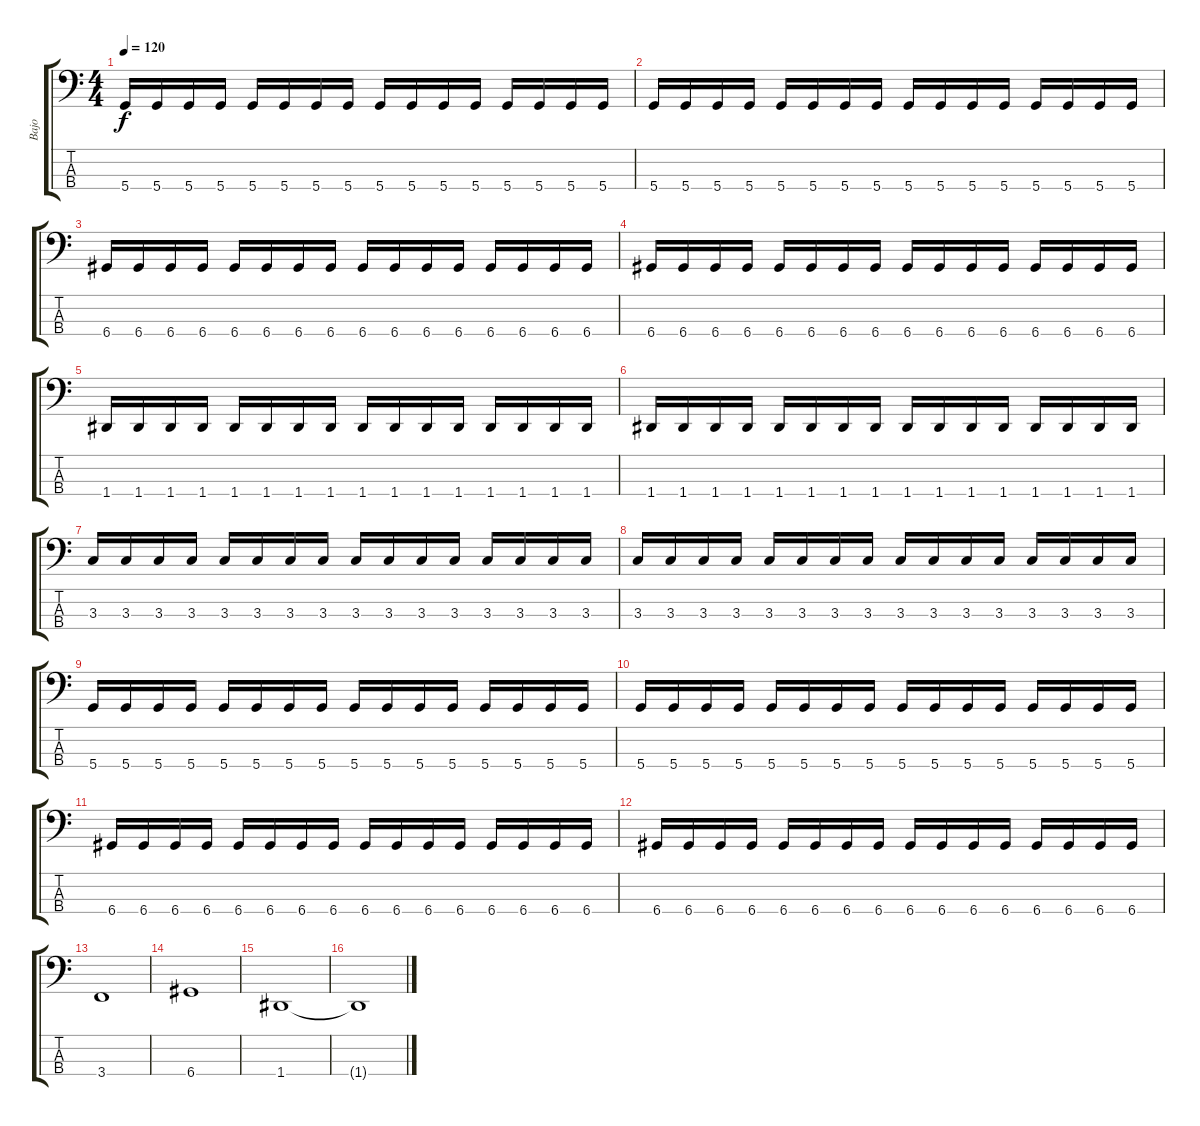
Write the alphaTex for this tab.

\track ("Bajo" "Bajo") {instrument electricbasspick}
\staff {score tabs}
\tuning (G2 D2 A1 D1) {hide}
\ts (4 4)
\tempo 120
\clef f4
\ks c
5.4.16{dy f} 5.4.16 5.4.16 5.4.16 5.4.16 5.4.16 5.4.16 5.4.16 5.4.16 5.4.16 5.4.16 5.4.16 5.4.16 5.4.16 5.4.16 5.4.16 |
5.4.16 5.4.16 5.4.16 5.4.16 5.4.16 5.4.16 5.4.16 5.4.16 5.4.16 5.4.16 5.4.16 5.4.16 5.4.16 5.4.16 5.4.16 5.4.16 |
6.4.16 6.4.16 6.4.16 6.4.16 6.4.16 6.4.16 6.4.16 6.4.16 6.4.16 6.4.16 6.4.16 6.4.16 6.4.16 6.4.16 6.4.16 6.4.16 |
6.4.16 6.4.16 6.4.16 6.4.16 6.4.16 6.4.16 6.4.16 6.4.16 6.4.16 6.4.16 6.4.16 6.4.16 6.4.16 6.4.16 6.4.16 6.4.16 |
1.4.16 1.4.16 1.4.16 1.4.16 1.4.16 1.4.16 1.4.16 1.4.16 1.4.16 1.4.16 1.4.16 1.4.16 1.4.16 1.4.16 1.4.16 1.4.16 |
1.4.16 1.4.16 1.4.16 1.4.16 1.4.16 1.4.16 1.4.16 1.4.16 1.4.16 1.4.16 1.4.16 1.4.16 1.4.16 1.4.16 1.4.16 1.4.16 |
3.3.16 3.3.16 3.3.16 3.3.16 3.3.16 3.3.16 3.3.16 3.3.16 3.3.16 3.3.16 3.3.16 3.3.16 3.3.16 3.3.16 3.3.16 3.3.16 |
3.3.16 3.3.16 3.3.16 3.3.16 3.3.16 3.3.16 3.3.16 3.3.16 3.3.16 3.3.16 3.3.16 3.3.16 3.3.16 3.3.16 3.3.16 3.3.16 |
5.4.16 5.4.16 5.4.16 5.4.16 5.4.16 5.4.16 5.4.16 5.4.16 5.4.16 5.4.16 5.4.16 5.4.16 5.4.16 5.4.16 5.4.16 5.4.16 |
5.4.16 5.4.16 5.4.16 5.4.16 5.4.16 5.4.16 5.4.16 5.4.16 5.4.16 5.4.16 5.4.16 5.4.16 5.4.16 5.4.16 5.4.16 5.4.16 |
6.4.16 6.4.16 6.4.16 6.4.16 6.4.16 6.4.16 6.4.16 6.4.16 6.4.16 6.4.16 6.4.16 6.4.16 6.4.16 6.4.16 6.4.16 6.4.16 |
6.4.16 6.4.16 6.4.16 6.4.16 6.4.16 6.4.16 6.4.16 6.4.16 6.4.16 6.4.16 6.4.16 6.4.16 6.4.16 6.4.16 6.4.16 6.4.16 |
3.4.1 |
6.4.1 |
1.4.1 |
1.4{t}.1
